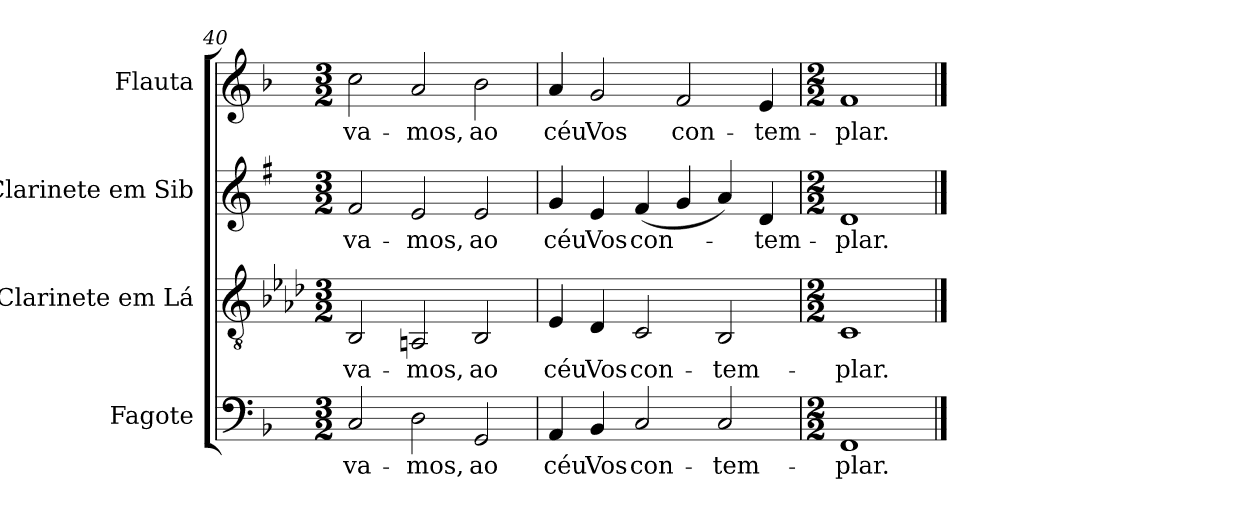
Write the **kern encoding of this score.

**kern	**text	**kern	**text	**kern	**text	**kern	**text
*part4	*part4	*part3	*part3	*part2	*part2	*part1	*part1
*staff4	*staff4	*staff3	*staff3	*staff2	*staff2	*staff1	*staff1
*I"Fagote	*	*I"Clarinete em Lá	*	*I"Clarinete em Sib	*	*I"Flauta	*
*	*	*I'T.	*	*I'A.	*	*	*
!!LO:LB:g=z
*clefF4	*	*clefGv2	*	*clefG2	*	*clefG2	*
*	*	*ITrd2c3	*	*ITrd1c2	*	*	*
*k[b-]	*	*k[b-]	*	*k[b-]	*	*k[b-]	*
*F:	*	*F:	*	*F:	*	*F:	*
*M3/2	*	*M3/2	*	*M3/2	*	*M3/2	*
=40	=40	=40	=40	=40	=40	=40	=40
!	!LO:LY:b:color=#000000	!	!	!	!	!	!
!	!	!	!LO:LY:b:color=#000000	!	!	!	!
!	!	!	!	!	!LO:LY:b:color=#000000	!	!
!	!	!	!	!	!	!	!LO:LY:b:color=#000000
2Ci/	va-	2GGi/	va-	2ei/	va-	2cci\	va-
!	!LO:LY:b:color=#000000	!	!	!	!	!	!
!	!	!	!LO:LY:b:color=#000000	!	!	!	!
!	!	!	!	!	!LO:LY:b:color=#000000	!	!
!	!	!	!	!	!	!	!LO:LY:b:color=#000000
2Di\	-mos,	2FF#Xi/	-mos,	2di/	-mos,	2ai/	-mos,
!	!LO:LY:b:color=#000000	!	!	!	!	!	!
!	!	!	!LO:LY:b:color=#000000	!	!	!	!
!	!	!	!	!	!LO:LY:b:color=#000000	!	!
!	!	!	!	!	!	!	!LO:LY:b:color=#000000
2GGi/	ao	2GGi/	ao	2di/	ao	2b-i\	ao
=41	=41	=41	=41	=41	=41	=41	=41
!	!LO:LY:b:color=#000000	!	!	!	!	!	!
!	!	!	!LO:LY:b:color=#000000	!	!	!	!
!	!	!	!	!	!LO:LY:b:color=#000000	!	!
!	!	!	!	!	!	!	!LO:LY:b:color=#000000
4AAi/	céu	4Ci/	céu	4fi/	céu	4ai/	céu
!	!LO:LY:b:color=#000000	!	!	!	!	!	!
!	!	!	!LO:LY:b:color=#000000	!	!	!	!
!	!	!	!	!	!LO:LY:b:color=#000000	!	!
!	!	!	!	!	!	!	!LO:LY:b:color=#000000
4BB-i/	Vos	4BB-i/	Vos	4di/	Vos	2gi/	Vos
!	!LO:LY:b:color=#000000	!	!	!	!	!	!
!	!	!	!LO:LY:b:color=#000000	!	!	!	!
!	!	!	!	!	!LO:LY:b:color=#000000	!	!
2Ci/	con-	2AAi/	con-	(4ei/	con-	.	.
!	!	!	!	!	!	!	!LO:LY:b:color=#000000
.	.	.	.	4fi/	.	2fi/	con-
!	!LO:LY:b:color=#000000	!	!	!	!	!	!
!	!	!	!LO:LY:b:color=#000000	!	!	!	!
2Ci/	-tem-	2GGi/	-tem-	4gi/)	.	.	.
!	!	!	!	!	!LO:LY:b:color=#000000	!	!
!	!	!	!	!	!	!	!LO:LY:b:color=#000000
.	.	.	.	4ci/	-tem-	4ei/	-tem-
=42	=42	=42	=42	=42	=42	=42	=42
*M2/2	*	*M2/2	*	*M2/2	*	*M2/2	*
!	!LO:LY:b:color=#000000	!	!	!	!	!	!
!	!	!	!LO:LY:b:color=#000000	!	!	!	!
!	!	!	!	!	!LO:LY:b:color=#000000	!	!
!	!	!	!	!	!	!	!LO:LY:b:color=#000000
1FFi	-plar.	1AAi	-plar.	1ci	-plar.	1fi	-plar.
==	==	==	==	==	==	==	==
*-	*-	*-	*-	*-	*-	*-	*-
